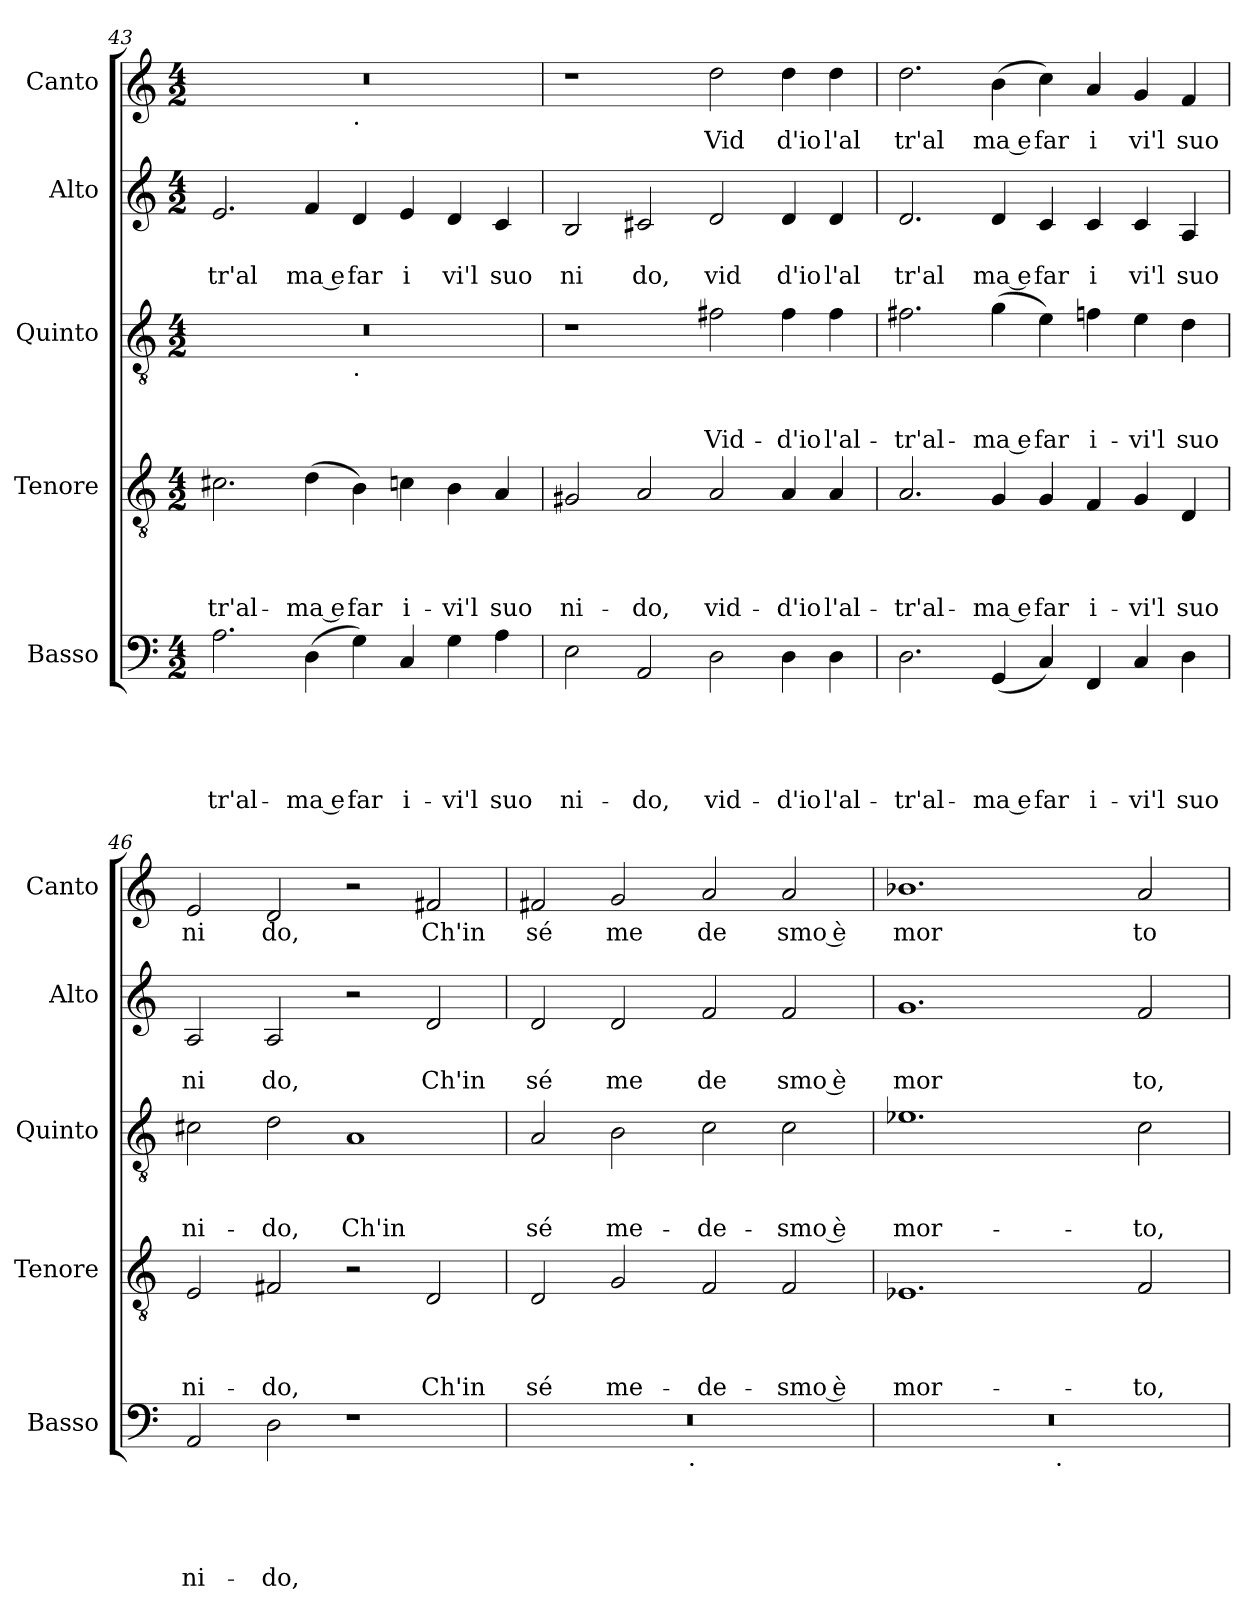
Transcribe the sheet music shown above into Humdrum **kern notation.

**kern	**text	**text	**text	**text	**text	**kern	**text	**text	**text	**text	**kern	**text	**text	**text	**kern	**text	**text	**kern	**text
*part5	*part5	*part5	*part5	*part5	*part5	*part4	*part4	*part4	*part4	*part4	*part3	*part3	*part3	*part3	*part2	*part2	*part2	*part1	*part1
*staff5	*staff5	*staff5	*staff5	*staff5	*staff5	*staff4	*staff4	*staff4	*staff4	*staff4	*staff3	*staff3	*staff3	*staff3	*staff2	*staff2	*staff2	*staff1	*staff1
*I"Basso	*	*	*	*	*	*I"Tenore	*	*	*	*	*I"Quinto	*	*	*	*I"Alto	*	*	*I"Canto	*
*I'Basso	*	*	*	*	*	*I'Tenore	*	*	*	*	*I'Quinto	*	*	*	*I'Alto	*	*	*I'Canto	*
*clefF4	*	*	*	*	*	*clefGv2	*	*	*	*	*clefGv2	*	*	*	*clefG2	*	*	*clefG2	*
*k[]	*	*	*	*	*	*k[]	*	*	*	*	*k[]	*	*	*	*k[]	*	*	*k[]	*
*C:	*	*	*	*	*	*C:	*	*	*	*	*C:	*	*	*	*C:	*	*	*C:	*
*M4/2	*	*	*	*	*	*M4/2	*	*	*	*	*M4/2	*	*	*	*M4/2	*	*	*M4/2	*
=43	=43	=43	=43	=43	=43	=43	=43	=43	=43	=43	=43	=43	=43	=43	=43	=43	=43	=43	=43
!	!	!	!	!	!LO:LY:b	!	!	!	!	!LO:LY:b	!	!	!	!	!	!	!LO:LY:b	!	!
*	*	*	*	*	*	*	*	*	*	*	*^	*	*	*	*	*	*	*^	*
2.A\	.	.	.	.	-tr'al-	2.c#X\	.	.	.	-tr'al-	0r	1ryy	.	.	.	2.e/	.	tr'al	0r	1ryy	.
!	!	!	!	!	!LO:LY:b:rj	!	!	!	!	!LO:LY:b:rj	!	!	!	!	!	!	!	!LO:LY:b:rj	!	!	!
(<4D\	.	.	.	.	-ma e	(<4d\	.	.	.	-ma e	.	.	.	.	.	4f/	.	ma e	.	.	.
!	!	!	!	!	!	!	!	!	!	!	!	!	!	!	!	!	!	!	!	!LO:TX:b:t=.	!
!	!	!	!	!	!	!	!	!	!	!	!	!LO:TX:b:t=.	!	!	!	!	!	!	!	!	!
!	!	!	!	!	!LO:LY:b	!	!	!	!	!LO:LY:b	!	!	!	!	!	!	!	!LO:LY:b	!	!	!
4G\)	.	.	.	.	far	4B\)	.	.	.	far	.	1ryy	.	.	.	4d/	.	far	.	1ryy	.
!	!	!	!	!	!LO:LY:b	!	!	!	!	!LO:LY:b	!	!	!	!	!	!	!	!LO:LY:b	!	!	!
4C/	.	.	.	.	i-	4cn\	.	.	.	i-	.	.	.	.	.	4e/	.	i	.	.	.
!	!	!	!	!	!LO:LY:b	!	!	!	!	!LO:LY:b	!	!	!	!	!	!	!	!LO:LY:b	!	!	!
4G\	.	.	.	.	-vi'l	4B\	.	.	.	-vi'l	.	.	.	.	.	4d/	.	vi'l	.	.	.
!	!	!	!	!	!LO:LY:b	!	!	!	!	!LO:LY:b	!	!	!	!	!	!	!	!LO:LY:b	!	!	!
4A\	.	.	.	.	suo	4A/	.	.	.	suo	.	.	.	.	.	4c/	.	suo	.	.	.
=44	=44	=44	=44	=44	=44	=44	=44	=44	=44	=44	=44	=44	=44	=44	=44	=44	=44	=44	=44	=44	=44
!	!	!	!	!	!LO:LY:b	!	!	!	!	!LO:LY:b	!	!	!	!	!	!	!	!LO:LY:b	!	!	!
*	*	*	*	*	*	*	*	*	*	*	*v	*v	*	*	*	*	*	*	*v	*v	*
2E\	.	.	.	.	ni-	2G#X/	.	.	.	ni-	1r	.	.	.	2B/	.	ni	1r	.
!	!	!	!	!	!LO:LY:b	!	!	!	!	!LO:LY:b	!	!	!	!	!	!	!LO:LY:b	!	!
2AA/	.	.	.	.	-do,	2A/	.	.	.	-do,	.	.	.	.	2c#X/	.	do,	.	.
!	!	!	!	!	!LO:LY:b	!	!	!	!	!LO:LY:b	!	!	!	!LO:LY:b	!	!	!LO:LY:b	!	!LO:LY:b
2D\	.	.	.	.	vid-	2A/	.	.	.	vid-	2f#X\	.	.	Vid-	2d/	.	vid	2dd\	Vid
!	!	!	!	!	!LO:LY:b	!	!	!	!	!LO:LY:b	!	!	!	!LO:LY:b	!	!	!LO:LY:b	!	!LO:LY:b
4D\	.	.	.	.	-d'io	4A/	.	.	.	-d'io	4f#\	.	.	-d'io	4d/	.	d'io	4dd\	d'io
!	!	!	!	!	!LO:LY:b	!	!	!	!	!LO:LY:b	!	!	!	!LO:LY:b	!	!	!LO:LY:b	!	!LO:LY:b
4D\	.	.	.	.	l'al-	4A/	.	.	.	l'al-	4f#\	.	.	l'al-	4d/	.	l'al	4dd\	l'al
=45	=45	=45	=45	=45	=45	=45	=45	=45	=45	=45	=45	=45	=45	=45	=45	=45	=45	=45	=45
!	!	!	!	!	!LO:LY:b	!	!	!	!	!LO:LY:b	!	!	!	!LO:LY:b	!	!	!LO:LY:b	!	!LO:LY:b
2.D\	.	.	.	.	-tr'al-	2.A/	.	.	.	-tr'al-	2.f#X\	.	.	-tr'al-	2.d/	.	tr'al	2.dd\	tr'al
!	!	!	!	!	!LO:LY:b:rj	!	!	!	!	!LO:LY:b:rj	!	!	!	!LO:LY:b:rj	!	!	!LO:LY:b:rj	!	!LO:LY:b:rj
(4GG/	.	.	.	.	-ma e	4G/	.	.	.	-ma e	(>4g\	.	.	-ma e	4d/	.	ma e	(<4b\	ma e
!	!	!	!	!	!LO:LY:b	!	!	!	!	!LO:LY:b	!	!	!	!LO:LY:b	!	!	!LO:LY:b	!	!LO:LY:b
4C/)	.	.	.	.	far	4G/	.	.	.	far	4e\)	.	.	far	4c/	.	far	4cc\)	far
!	!	!	!	!	!LO:LY:b	!	!	!	!	!LO:LY:b	!	!	!	!LO:LY:b	!	!	!LO:LY:b	!	!LO:LY:b
4FF/	.	.	.	.	i-	4F/	.	.	.	i-	4fn\	.	.	i-	4c/	.	i	4a/	i
!	!	!	!	!	!LO:LY:b	!	!	!	!	!LO:LY:b	!	!	!	!LO:LY:b	!	!	!LO:LY:b	!	!LO:LY:b
4C/	.	.	.	.	-vi'l	4G/	.	.	.	-vi'l	4e\	.	.	-vi'l	4c/	.	vi'l	4g/	vi'l
!	!	!	!	!	!LO:LY:b	!	!	!	!	!LO:LY:b	!	!	!	!LO:LY:b	!	!	!LO:LY:b	!	!LO:LY:b
4D\	.	.	.	.	suo	4D/	.	.	.	suo	4d\	.	.	suo	4A/	.	suo	4f/	suo
=46	=46	=46	=46	=46	=46	=46	=46	=46	=46	=46	=46	=46	=46	=46	=46	=46	=46	=46	=46
!	!	!	!	!	!LO:LY:b	!	!	!	!	!LO:LY:b	!	!	!	!LO:LY:b	!	!	!LO:LY:b	!	!LO:LY:b
2AA/	.	.	.	.	ni-	2E/	.	.	.	ni-	2c#X\	.	.	ni-	2A/	.	ni	2e/	ni
!	!	!	!	!	!LO:LY:b	!	!	!	!	!LO:LY:b	!	!	!	!LO:LY:b	!	!	!LO:LY:b	!	!LO:LY:b
2D\	.	.	.	.	-do,	2F#X/	.	.	.	-do,	2d\	.	.	-do,	2A/	.	do,	2d/	do,
!	!	!	!	!	!	!	!	!	!	!	!	!	!	!LO:LY:b	!	!	!	!	!
1r	.	.	.	.	.	2r	.	.	.	.	1A	.	.	Ch'in	2r	.	.	2r	.
!	!	!	!	!	!	!	!	!	!	!LO:LY:b	!	!	!	!	!	!	!LO:LY:b	!	!LO:LY:b
.	.	.	.	.	.	2D/	.	.	.	Ch'in	.	.	.	.	2d/	.	Ch'in	2f#X/	Ch'in
=47	=47	=47	=47	=47	=47	=47	=47	=47	=47	=47	=47	=47	=47	=47	=47	=47	=47	=47	=47
!	!	!	!	!	!	!	!	!	!	!LO:LY:b	!	!	!	!LO:LY:b	!	!	!LO:LY:b	!	!LO:LY:b
*^	*	*	*	*	*	*	*	*	*	*	*	*	*	*	*	*	*	*	*
0r	2ryy	.	.	.	.	.	2D/	.	.	.	sé	2A/	.	.	sé	2d/	.	sé	2f#X/	sé
!	!	!	!	!	!	!	!	!	!	!	!LO:LY:b	!	!	!	!LO:LY:b	!	!	!LO:LY:b	!	!LO:LY:b
.	4...ryy	.	.	.	.	.	2G/	.	.	.	me-	2B\	.	.	me-	2d/	.	me	2g/	me
!	!LO:TX:b:t=.	!	!	!	!	!	!	!	!	!	!	!	!	!	!	!	!	!	!	!
.	1ryy	.	.	.	.	.	.	.	.	.	.	.	.	.	.	.	.	.	.	.
!	!	!	!	!	!	!	!	!	!	!	!LO:LY:b	!	!	!	!LO:LY:b	!	!	!LO:LY:b	!	!LO:LY:b
.	.	.	.	.	.	.	2F/	.	.	.	-de-	2c\	.	.	-de-	2f/	.	de	2a/	de
!	!	!	!	!	!	!	!	!	!	!	!LO:LY:b	!	!	!	!LO:LY:b	!	!	!LO:LY:b	!	!LO:LY:b
.	.	.	.	.	.	.	2F/	.	.	.	-smo è	2c\	.	.	-smo è	2f/	.	smo è	2a/	smo è
.	32ryy	.	.	.	.	.	.	.	.	.	.	.	.	.	.	.	.	.	.	.
=48	=48	=48	=48	=48	=48	=48	=48	=48	=48	=48	=48	=48	=48	=48	=48	=48	=48	=48	=48	=48
!	!	!	!	!	!	!	!	!	!	!	!LO:LY:b	!	!	!	!LO:LY:b	!	!	!LO:LY:b	!	!LO:LY:b
0r	2ryy	.	.	.	.	.	1.E-X	.	.	.	mor-	1.e-X	.	.	mor-	1.g	.	mor	1.b-X	mor
.	4...ryy	.	.	.	.	.	.	.	.	.	.	.	.	.	.	.	.	.	.	.
!	!LO:TX:b:t=.	!	!	!	!	!	!	!	!	!	!	!	!	!	!	!	!	!	!	!
.	1ryy	.	.	.	.	.	.	.	.	.	.	.	.	.	.	.	.	.	.	.
!	!	!	!	!	!	!	!	!	!	!	!LO:LY:b	!	!	!	!LO:LY:b	!	!	!LO:LY:b	!	!LO:LY:b
.	.	.	.	.	.	.	2F/	.	.	.	-to,	2c\	.	.	-to,	2f/	.	to,	2a</	to
.	32ryy	.	.	.	.	.	.	.	.	.	.	.	.	.	.	.	.	.	.	.
*v	*v	*	*	*	*	*	*	*	*	*	*	*	*	*	*	*	*	*	*	*
=	=	=	=	=	=	=	=	=	=	=	=	=	=	=	=	=	=	=	=
*-	*-	*-	*-	*-	*-	*-	*-	*-	*-	*-	*-	*-	*-	*-	*-	*-	*-	*-	*-
